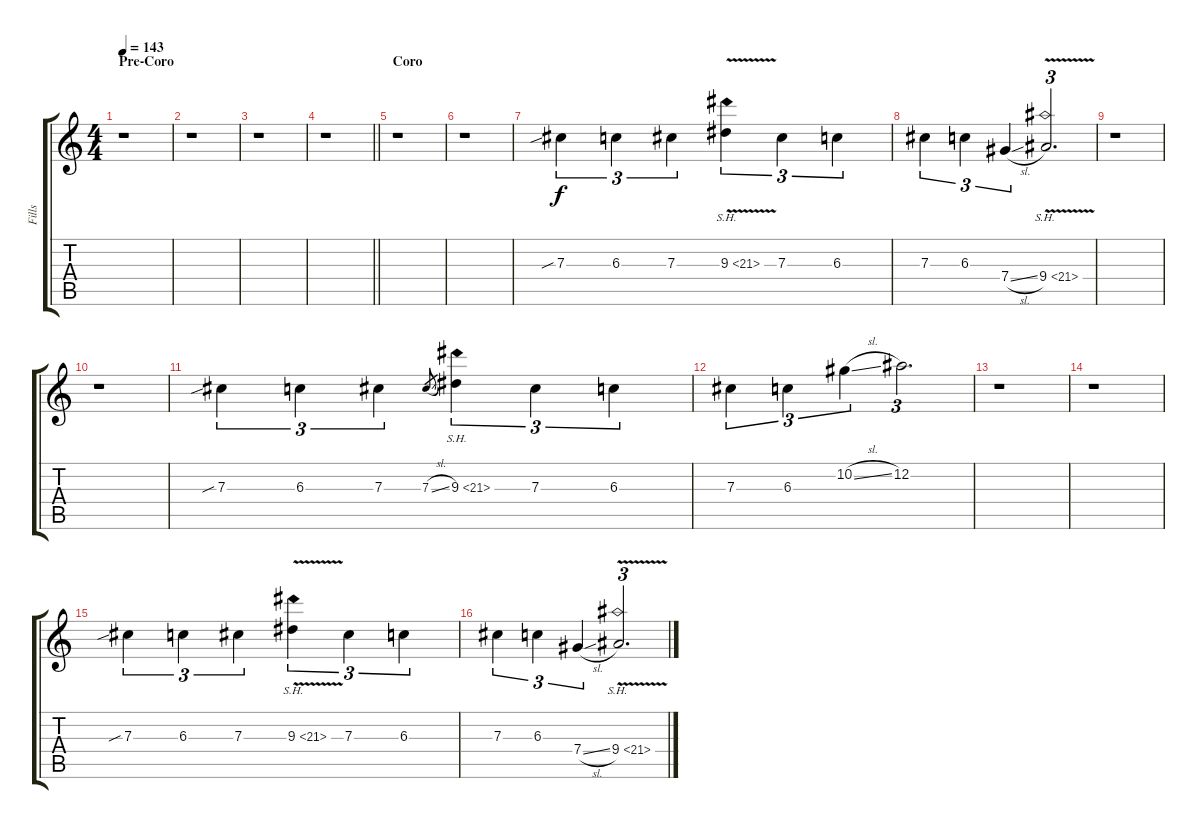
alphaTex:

\track ("Fills" "Fills") {instrument distortionguitar}
\staff {score tabs}
\tuning (Eb4 Bb3 Gb3 Db3 Ab2 Eb2) {hide}
\ts (4 4)
\section ("" "Pre-Coro")
\tempo 143
\clef g2
\ks c
r.1{dy f} |
r.1 |
r.1 |
\barLineRight lightlight
r.1 |
\section ("" "Coro")
r.1 |
r.1 |
7.3{sib}.4{tu (3 2)} 6.3.4{tu (3 2)} 7.3.4{tu (3 2)} 9.3{sh 12 v}.4{tu (3 2)} 7.3.4{tu (3 2)} 6.3.4{tu (3 2)} |
7.3.4{tu (3 2)} 6.3.4{tu (3 2)} 7.4{sl}.4{tu (3 2)} 9.4{sh 12 v}.2{d tu (3 2)} |
r.1 |
r.1 |
7.3{sib}.4{tu (3 2)} 6.3.4{tu (3 2)} 7.3.4{tu (3 2)} 7.3{sl}.8{gr} 9.3{sh 12}.4{tu (3 2)} 7.3.4{tu (3 2)} 6.3.4{tu (3 2)} |
7.3.4{tu (3 2)} 6.3.4{tu (3 2)} 10.2{sl}.4{tu (3 2)} 12.2.2{d tu (3 2)} |
r.1 |
r.1 |
7.3{sib}.4{tu (3 2)} 6.3.4{tu (3 2)} 7.3.4{tu (3 2)} 9.3{sh 12 v}.4{tu (3 2)} 7.3.4{tu (3 2)} 6.3.4{tu (3 2)} |
7.3.4{tu (3 2)} 6.3.4{tu (3 2)} 7.4{sl}.4{tu (3 2)} 9.4{sh 12 v}.2{d tu (3 2)}
